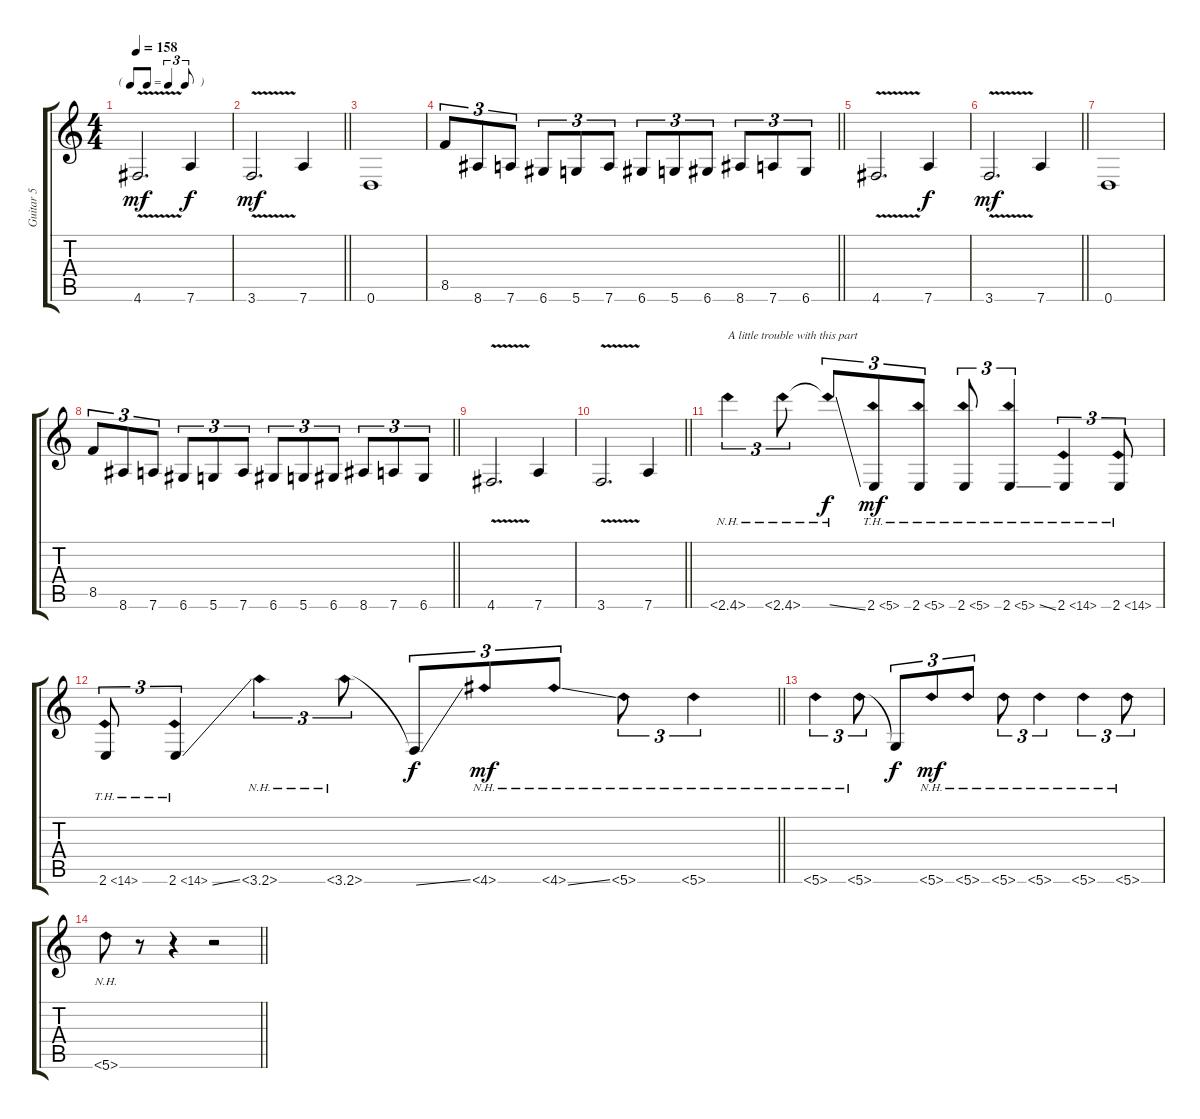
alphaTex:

\track ("Guitar 5" "Guitar 5") {instrument distortionguitar}
\staff {score tabs}
\tuning (E4 B3 G3 D3 A2 D2) {hide}
\ts (4 4)
\tf triplet8th
\tempo 158
\clef g2
\ks c
4.6{v}.2{d dy mf} 7.6.4{dy f} |
\barLineRight lightlight
3.6{v}.2{d dy mf} 7.6.4 |
0.6.1 |
\barLineRight lightlight
8.5.8{tu (3 2)} 8.6.8{tu (3 2)} 7.6.8{tu (3 2)} 6.6.8{tu (3 2)} 5.6.8{tu (3 2)} 7.6.8{tu (3 2)} 6.6.8{tu (3 2)} 5.6.8{tu (3 2)} 6.6.8{tu (3 2)} 8.6.8{tu (3 2)} 7.6.8{tu (3 2)} 6.6.8{tu (3 2)} |
4.6{v}.2{d} 7.6.4{dy f} |
\barLineRight lightlight
3.6{v}.2{d dy mf} 7.6.4 |
0.6.1 |
\barLineRight lightlight
8.5.8{tu (3 2)} 8.6.8{tu (3 2)} 7.6.8{tu (3 2)} 6.6.8{tu (3 2)} 5.6.8{tu (3 2)} 7.6.8{tu (3 2)} 6.6.8{tu (3 2)} 5.6.8{tu (3 2)} 6.6.8{tu (3 2)} 8.6.8{tu (3 2)} 7.6.8{tu (3 2)} 6.6.8{tu (3 2)} |
4.6{v}.2{d} 7.6.4 |
\barLineRight lightlight
3.6{v}.2{d} 7.6.4 |
2.6{nh}.4{tu (3 2) txt "A little trouble with this part" volume 8} 2.6{nh}.8{tu (3 2)} 2.6{nh ss t}.8{tu (3 2) dy f} 2.6{th 3}.8{tu (3 2) dy mf} 2.6{th 3}.8{tu (3 2)} 2.6{th 3}.8{tu (3 2)} 2.6{th 3 ss}.4{tu (3 2)} 2.6{th 12}.4{tu (3 2)} 2.6{th 12}.8{tu (3 2)} |
\barLineRight lightlight
2.6{th 12}.8{tu (3 2)} 2.6{th 12 ss}.4{tu (3 2)} 3.6{nh}.4{tu (3 2)} 3.6{nh}.8{tu (3 2)} 3.6{ss t}.8{tu (3 2) dy f} 4.6{nh}.8{tu (3 2) dy mf} 4.6{nh ss}.8{tu (3 2)} 5.6{nh}.8{tu (3 2)} 5.6{nh}.4{tu (3 2)} |
5.6{nh}.4{tu (3 2)} 5.6{nh}.8{tu (3 2)} 5.6{t}.8{tu (3 2) dy f} 5.6{nh}.8{tu (3 2) dy mf} 5.6{nh}.8{tu (3 2)} 5.6{nh}.8{tu (3 2)} 5.6{nh}.4{tu (3 2)} 5.6{nh}.4{tu (3 2)} 5.6{nh}.8{tu (3 2)} |
\barLineRight lightlight
5.6{nh}.8 r.8 r.4 r.2
